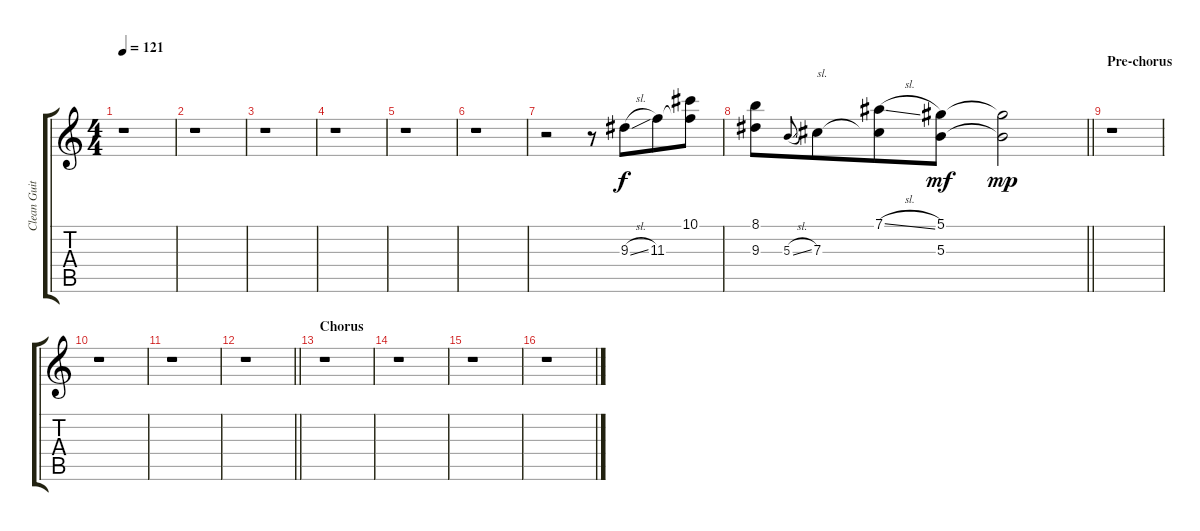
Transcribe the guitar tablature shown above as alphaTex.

\track ("Clean Guitar" "Clean Guit") {instrument electricguitarclean}
\staff {score tabs}
\tuning (Eb4 Bb3 Gb3 Db3 Ab2 Eb2) {hide}
\ts (4 4)
\tempo 121
\clef g2
\ks aminor
r.1{dy f} |
r.1 |
r.1 |
r.1 |
r.1 |
r.1 |
r.2 r.8 9.3{sl}.8{beam merge} 11.3.8 (10.1 11.3{t}).8 |
\barLineRight lightlight
(8.1 9.3).8 5.3{sl}.8{gr onbeat} 7.3.8{txt "sl." beam merge} (7.1{sl} 7.3{t}).8 (5.1 5.3).8{dy mf} (5.1{t} 5.3{t}).2{dy mp} |
\section ("" "Pre-chorus")
r.1 |
r.1 |
r.1 |
\barLineRight lightlight
r.1 |
\section ("" "Chorus")
r.1 |
r.1 |
r.1 |
r.1
